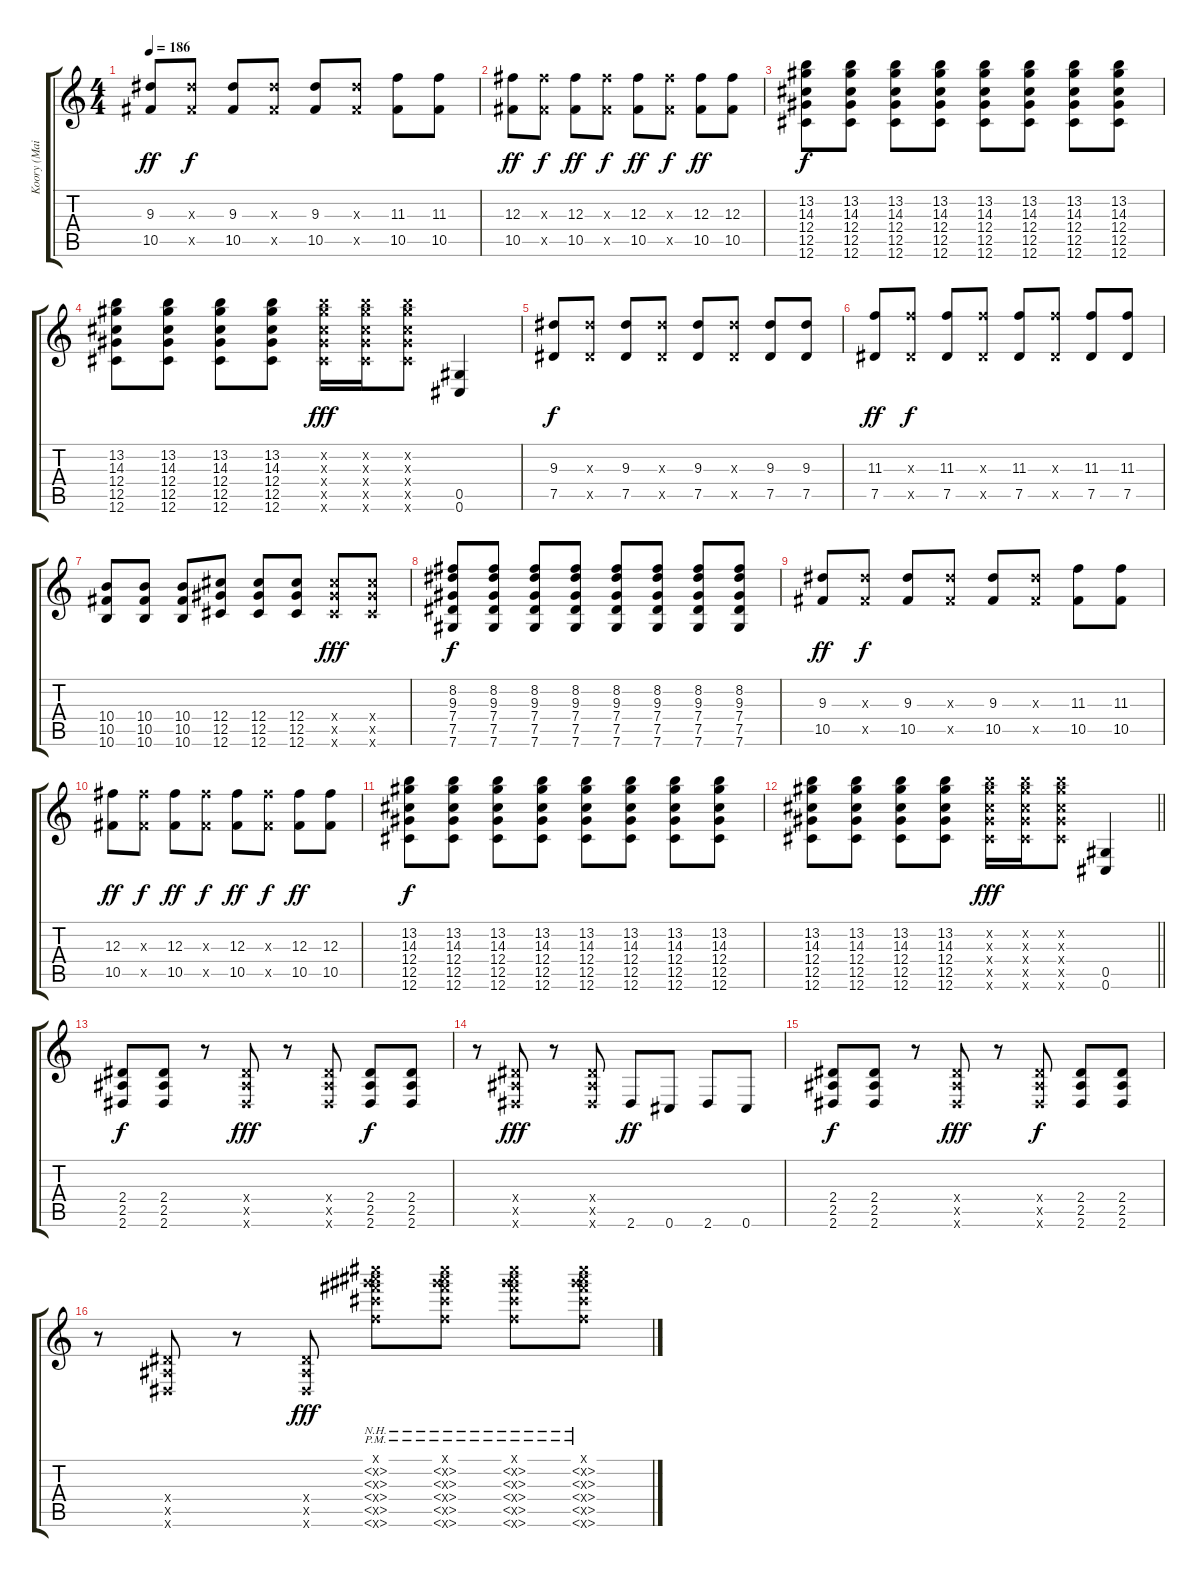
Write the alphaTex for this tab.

\track ("Koory (Main Guitar)" "Koory (Mai") {instrument distortionguitar}
\staff {score tabs}
\tuning (Eb4 Bb3 Gb3 Db3 Ab2 Db2) {hide}
\ts (4 4)
\tempo 186
\clef g2
\ks c
(9.3 10.5).8{dy ff} (9.3{x} 10.5{x}).8{dy f} (9.3 10.5).8 (9.3{x} 10.5{x}).8 (9.3 10.5).8 (9.3{x} 10.5{x}).8 (11.3 10.5).8 (11.3 10.5).8 |
(12.3 10.5).8{dy ff} (12.3{x} 10.5{x}).8{dy f} (12.3 10.5).8{dy ff} (12.3{x} 10.5{x}).8{dy f} (12.3 10.5).8{dy ff} (12.3{x} 10.5{x}).8{dy f} (12.3 10.5).8{dy ff} (12.3 10.5).8 |
(13.2 14.3 12.4 12.5 12.6).8{dy f} (13.2 14.3 12.4 12.5 12.6).8 (13.2 14.3 12.4 12.5 12.6).8 (13.2 14.3 12.4 12.5 12.6).8 (13.2 14.3 12.4 12.5 12.6).8 (13.2 14.3 12.4 12.5 12.6).8 (13.2 14.3 12.4 12.5 12.6).8 (13.2 14.3 12.4 12.5 12.6).8 |
(13.2 14.3 12.4 12.5 12.6).8 (13.2 14.3 12.4 12.5 12.6).8 (13.2 14.3 12.4 12.5 12.6).8 (13.2 14.3 12.4 12.5 12.6).8 (13.2{x} 14.3{x} 12.4{x} 12.5{x} 12.6{x}).16{dy fff} (13.2{x} 14.3{x} 12.4{x} 12.5{x} 12.6{x}).16 (13.2{x} 14.3{x} 12.4{x} 12.5{x} 12.6{x}).8 (0.5 0.6).4 |
(9.3 7.5).8{dy f} (9.3{x} 7.5{x}).8 (9.3 7.5).8 (9.3{x} 7.5{x}).8 (9.3 7.5).8 (9.3{x} 7.5{x}).8 (9.3 7.5).8 (9.3 7.5).8 |
(11.3 7.5).8{dy ff} (11.3{x} 7.5{x}).8{dy f} (11.3 7.5).8 (11.3{x} 7.5{x}).8 (11.3 7.5).8 (11.3{x} 7.5{x}).8 (11.3 7.5).8 (11.3 7.5).8 |
(10.4 10.5 10.6).8 (10.4 10.5 10.6).8 (10.4 10.5 10.6).8 (12.4 12.5 12.6).8 (12.4 12.5 12.6).8 (12.4 12.5 12.6).8 (12.4{x} 12.5{x} 12.6{x}).8{dy fff} (12.4{x} 12.5{x} 12.6{x}).8 |
(8.2 9.3 7.4 7.5 7.6).8{dy f} (8.2 9.3 7.4 7.5 7.6).8 (8.2 9.3 7.4 7.5 7.6).8 (8.2 9.3 7.4 7.5 7.6).8 (8.2 9.3 7.4 7.5 7.6).8 (8.2 9.3 7.4 7.5 7.6).8 (8.2 9.3 7.4 7.5 7.6).8 (8.2 9.3 7.4 7.5 7.6).8 |
(9.3 10.5).8{dy ff} (9.3{x} 10.5{x}).8{dy f} (9.3 10.5).8 (9.3{x} 10.5{x}).8 (9.3 10.5).8 (9.3{x} 10.5{x}).8 (11.3 10.5).8 (11.3 10.5).8 |
(12.3 10.5).8{dy ff} (12.3{x} 10.5{x}).8{dy f} (12.3 10.5).8{dy ff} (12.3{x} 10.5{x}).8{dy f} (12.3 10.5).8{dy ff} (12.3{x} 10.5{x}).8{dy f} (12.3 10.5).8{dy ff} (12.3 10.5).8 |
(13.2 14.3 12.4 12.5 12.6).8{dy f} (13.2 14.3 12.4 12.5 12.6).8 (13.2 14.3 12.4 12.5 12.6).8 (13.2 14.3 12.4 12.5 12.6).8 (13.2 14.3 12.4 12.5 12.6).8 (13.2 14.3 12.4 12.5 12.6).8 (13.2 14.3 12.4 12.5 12.6).8 (13.2 14.3 12.4 12.5 12.6).8 |
\barLineRight lightlight
(13.2 14.3 12.4 12.5 12.6).8 (13.2 14.3 12.4 12.5 12.6).8 (13.2 14.3 12.4 12.5 12.6).8 (13.2 14.3 12.4 12.5 12.6).8 (13.2{x} 14.3{x} 12.4{x} 12.5{x} 12.6{x}).16{dy fff} (13.2{x} 14.3{x} 12.4{x} 12.5{x} 12.6{x}).16 (13.2{x} 14.3{x} 12.4{x} 12.5{x} 12.6{x}).8 (0.5 0.6).4 |
(2.4 2.5 2.6).8{dy f} (2.4 2.5 2.6).8 r.8 (2.4{x} 2.5{x} 2.6{x}).8{dy fff} r.8 (2.4{x} 2.5{x} 2.6{x}).8 (2.4 2.5 2.6).8{dy f} (2.4 2.5 2.6).8 |
r.8 (2.4{x} 2.5{x} 2.6{x}).8{dy fff} r.8 (2.4{x} 2.5{x} 2.6{x}).8 2.6.8{dy ff} 0.6.8 2.6.8 0.6.8 |
(2.4 2.5 2.6).8{dy f} (2.4 2.5 2.6).8 r.8 (2.4{x} 2.5{x} 2.6{x}).8{dy fff} r.8 (2.4{x} 2.5{x} 2.6{x}).8{dy f} (2.4 2.5 2.6).8 (2.4 2.5 2.6).8 |
r.8 (2.4{x} 2.5{x} 2.6{x}).8 r.8 (2.4{x} 2.5{x} 2.6{x}).8{dy fff} (2.1{x} 5.2{nh pm x} 5.3{nh pm x} 2.4{nh pm x} 2.5{nh pm x} 2.6{nh pm x}).8 (2.1{x} 5.2{nh pm x} 5.3{nh pm x} 2.4{nh pm x} 2.5{nh pm x} 2.6{nh pm x}).8 (2.1{x} 5.2{nh pm x} 5.3{nh pm x} 2.4{nh pm x} 2.5{nh pm x} 2.6{nh pm x}).8 (2.1{x} 5.2{nh pm x} 5.3{nh pm x} 2.4{nh pm x} 2.5{nh pm x} 2.6{nh pm x}).8
